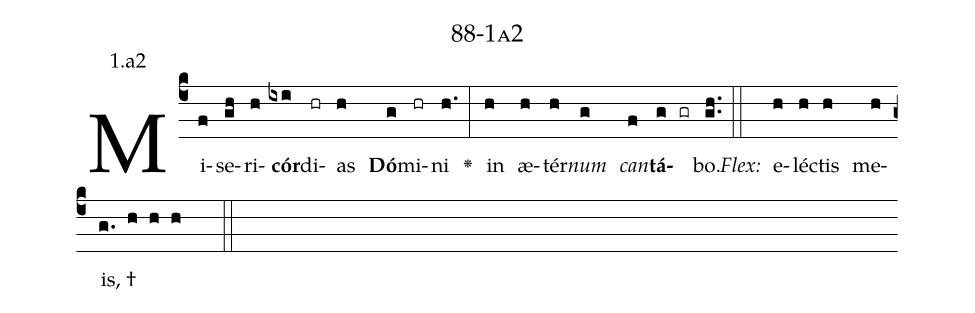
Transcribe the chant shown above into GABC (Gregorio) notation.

name: 88-1a2;
annotation: 1.a2;
%%
(c4)Mi(f)se(gh)ri(h)<b>cór</b>(ixi)di(hr)as(h) <b>Dó</b>(g)mi(hr)ni(h.) <v>\greheightstar</v>(:) in(h) æ(h)tér(h)<i>num</i>(g) <i>can</i>(f)<b>tá</b>(g gr)bo.(gh..) (::)
<i>Flex:</i>()  e(h)léc(h)tis(h) me(h)is, †(g. h h h  ::)

%E(h) u(h) o(g) u(f) a(g) e.(gh..) (::)
